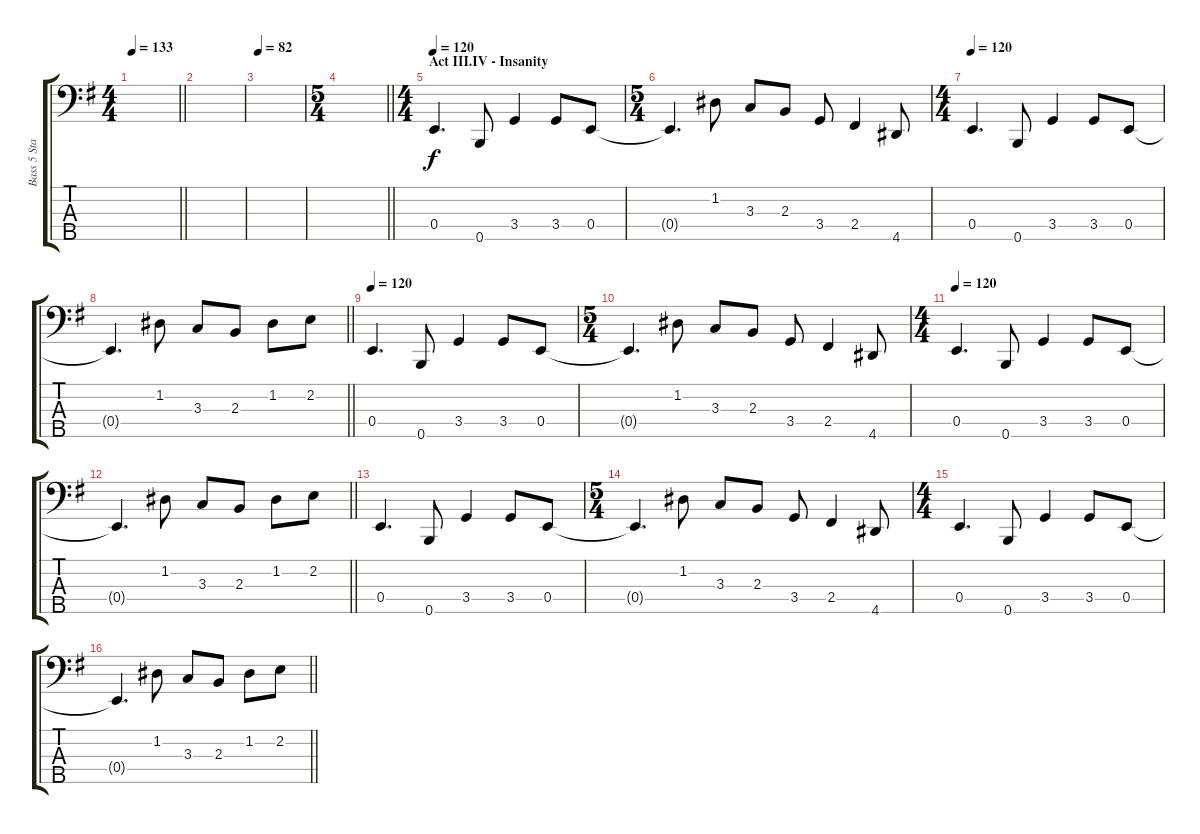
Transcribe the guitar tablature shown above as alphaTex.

\track ("Bass 5 Standard" "Bass 5 Sta") {instrument electricbassfinger}
\staff {score tabs}
\tuning (G2 D2 A1 E1 B0) {hide}
\ts (4 4)
\tempo 133
\clef f4
\barLineRight lightlight
\ks eminor
|
|
\tempo 82
|
\ts (5 4)
\barLineRight lightlight
|
\ts (4 4)
\section ("" "Act III.IV - Insanity")
\tempo 120
0.4.4{d} 0.5.8 3.4.4 3.4.8 0.4.8 |
\ts (5 4)
0.4{t}.4{d} 1.2.8 3.3.8 2.3.8 3.4.8 2.4.4 4.5.8 |
\ts (4 4)
\tempo 120
0.4.4{d} 0.5.8 3.4.4 3.4.8 0.4.8 |
\barLineRight lightlight
0.4{t}.4{d} 1.2.8 3.3.8 2.3.8 1.2.8 2.2.8 |
\tempo 120
0.4.4{d} 0.5.8 3.4.4 3.4.8 0.4.8 |
\ts (5 4)
0.4{t}.4{d} 1.2.8 3.3.8 2.3.8 3.4.8 2.4.4 4.5.8 |
\ts (4 4)
\tempo 120
0.4.4{d} 0.5.8 3.4.4 3.4.8 0.4.8 |
\barLineRight lightlight
0.4{t}.4{d} 1.2.8 3.3.8 2.3.8 1.2.8 2.2.8 |
\section ("" "")
0.4.4{d} 0.5.8 3.4.4 3.4.8 0.4.8 |
\ts (5 4)
0.4{t}.4{d} 1.2.8 3.3.8 2.3.8 3.4.8 2.4.4 4.5.8 |
\ts (4 4)
0.4.4{d} 0.5.8 3.4.4 3.4.8 0.4.8 |
\barLineRight lightlight
0.4{t}.4{d} 1.2.8 3.3.8 2.3.8 1.2.8 2.2.8
